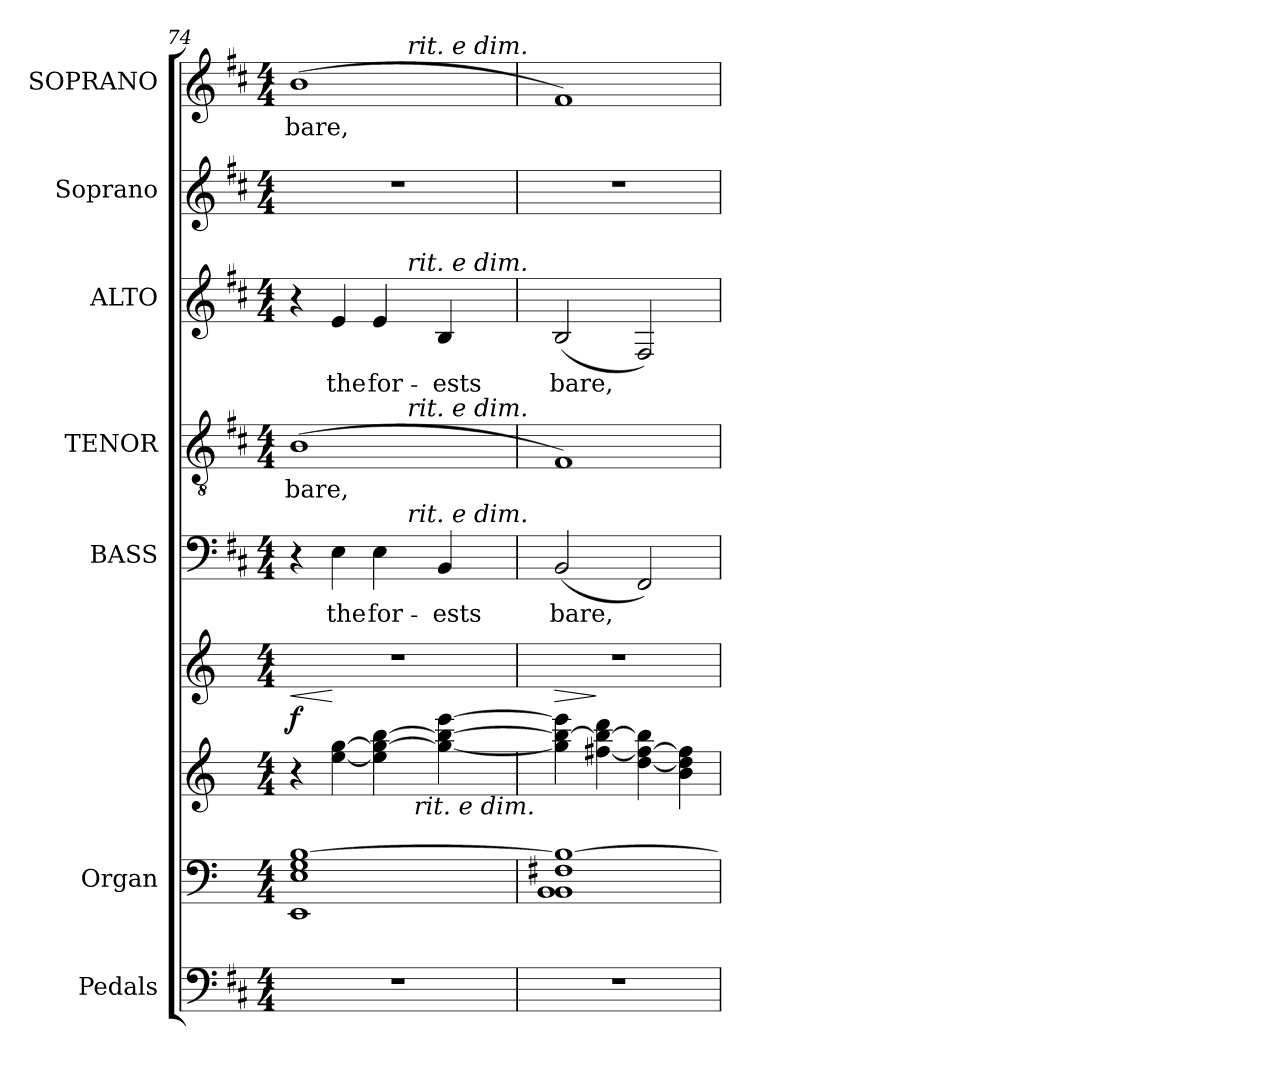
**kern	**kern	**kern	**kern	**dynam	**kern	**text	**kern	**text	**kern	**text	**kern	**kern	**text
*part7	*part6	*part6	*part6	*part6	*part5	*part5	*part4	*part4	*part3	*part3	*part2	*part1	*part1
*staff9	*staff8	*staff7	*staff6	*staff6/7/8	*staff5	*staff5	*staff4	*staff4	*staff3	*staff3	*staff2	*staff1	*staff1
*I"Pedals	*I"Organ	*	*	*	*I"BASS	*	*I"TENOR	*	*I"ALTO	*	*I"Soprano	*I"SOPRANO	*
*I'Ped.	*I'Org.	*	*	*	*I'B.	*	*I'T.	*	*I'A.	*	*I'S.	*I'S.	*
!!LO:LB:g=z
*clefF4	*clefF4	*clefG2	*clefG2	*	*clefF4	*	*clefGv2	*	*clefG2	*	*clefG2	*clefG2	*
*	*	*	*	*	*	*	*ITrd7c12	*	*	*	*	*	*
*k[f#c#]	*k[]	*k[]	*k[]	*	*k[f#c#]	*	*k[f#c#]	*	*k[f#c#]	*	*k[f#c#]	*k[f#c#]	*
*D:	*C:	*C:	*C:	*	*D:	*	*D:	*	*D:	*	*D:	*D:	*
*M4/4	*M4/4	*M4/4	*M4/4	*	*M4/4	*	*M4/4	*	*M4/4	*	*M4/4	*M4/4	*
=74	=74	=74	=74	=74	=74	=74	=74	=74	=74	=74	=74	=74	=74
*	*^	*	*	*	*	*	*	*	*	*	*	*	*
!	!	!	!	!	!LO:HP:b	!	!	!	!	!	!	!	!	!
!	!	!	!	!	!	!	!	!	!LO:LY:b:color=#000000	!	!	!	!	!
!	!	!	!	!	!	!	!	!	!	!	!	!	!	!LO:LY:b:color=#000000
*	*	*	*^	*	*	*^	*	*^	*	*^	*	*	*^	*
1r	1Ei 1Gi [1Bi	1EEi	4r	2ryy	1r	< f	4r	2ryy	.	(1BBi	2ryy	bare,	4r	2ryy	.	1r	(1bi	2ryy	bare,
!	!	!	!	!	!	!	!	!	!LO:LY:b:color=#000000	!	!	!	!	!	!	!	!	!	!
!	!	!	!	!	!	!	!	!	!	!	!	!	!	!	!LO:LY:b:color=#000000	!	!	!	!
.	.	.	[4eei\ [4ggi	.	.	[	4Ei\	.	the	.	.	.	4ei/	.	the	.	.	.	.
!	!	!	!	!	!	!	!	!	!LO:LY:b:color=#000000	!	!	!	!	!	!	!	!	!	!
!	!	!	!	!	!	!	!	!	!	!	!	!	!	!	!LO:LY:b:color=#000000	!	!	!	!
.	.	.	4eei\] 4ggi_ [4bbi	8ryy	.	.	4Ei\	8ryy	for-	.	8ryy	.	4ei/	8ryy	for-	.	.	8ryy	.
.	.	.	.	64.ryy	.	.	.	128ryy	.	.	128ryy	.	.	128ryy	.	.	.	128ryy	.
.	.	.	.	.	.	.	.	512.ryy	.	.	512.ryy	.	.	512.ryy	.	.	.	512.ryy	.
!	!	!	!	!	!	!	!	!	!	!	!	!	!	!	!	!	!	!LO:TX:a:i:t=rit. e dim.	!
!	!	!	!	!	!	!	!	!	!	!	!	!	!	!LO:TX:a:i:t=rit. e dim.	!	!	!	!	!
!	!	!	!	!	!	!	!	!	!	!	!LO:TX:a:i:t=rit. e dim.	!	!	!	!	!	!	!	!
!	!	!	!	!	!	!	!	!LO:TX:a:i:t=rit. e dim.	!	!	!	!	!	!	!	!	!	!	!
.	.	.	.	.	.	.	.	4ryy	.	.	4ryy	.	.	4ryy	.	.	.	4ryy	.
!	!	!	!	!LO:TX:b:i:t=rit. e dim.	!	!	!	!	!	!	!	!	!	!	!	!	!	!	!
.	.	.	.	4ryy	.	.	.	.	.	.	.	.	.	.	.	.	.	.	.
!	!	!	!	!	!	!	!	!	!LO:LY:b:color=#000000	!	!	!	!	!	!	!	!	!	!
!	!	!	!	!	!	!	!	!	!	!	!	!	!	!	!LO:LY:b:color=#000000	!	!	!	!
.	.	.	4ggi\_ 4bbi_ [4eeei	.	.	.	4BBi/	.	-ests	.	.	.	4Bi/	.	-ests	.	.	.	.
.	.	.	.	.	.	.	.	16ryy	.	.	16ryy	.	.	16ryy	.	.	.	16ryy	.
.	.	.	.	16ryy	.	.	.	.	.	.	.	.	.	.	.	.	.	.	.
.	.	.	.	.	.	.	.	32ryy	.	.	32ryy	.	.	32ryy	.	.	.	32ryy	.
.	.	.	.	32ryy	.	.	.	.	.	.	.	.	.	.	.	.	.	.	.
.	.	.	.	.	.	.	.	64ryy	.	.	64ryy	.	.	64ryy	.	.	.	64ryy	.
.	.	.	.	128ryy	.	.	.	.	.	.	.	.	.	.	.	.	.	.	.
.	.	.	.	.	.	.	.	256ryy	.	.	256ryy	.	.	256ryy	.	.	.	256ryy	.
.	.	.	.	.	.	.	.	1024ryy	.	.	1024ryy	.	.	1024ryy	.	.	.	1024ryy	.
=75	=75	=75	=75	=75	=75	=75	=75	=75	=75	=75	=75	=75	=75	=75	=75	=75	=75	=75	=75
!	!	!	!	!	!	!LO:HP:b	!	!	!	!	!	!	!	!	!	!	!	!	!
*	*	*	*	*	*	*	*v	*v	*	*	*	*	*v	*v	*	*	*v	*v	*
*	*	*	*v	*v	*	*	*	*	*v	*v	*	*	*	*	*	*
*	*	*	*^	*	*	*^	*	*^	*	*^	*	*	*^	*
!	!	!	!	!	!	!	!	!	!LO:LY:b:color=#000000	!	!	!	!	!	!	!	!	!	!
*	*	*	*	*	*	*	*v	*v	*	*	*	*	*v	*v	*	*	*v	*v	*
*	*	*	*v	*v	*	*	*	*	*v	*v	*	*	*	*	*	*
*	*	*	*^	*	*	*^	*	*^	*	*^	*	*	*^	*
!	!	!	!	!	!	!	!	!	!	!	!	!	!	!	!LO:LY:b:color=#000000	!	!	!	!
*	*	*	*	*	*	*	*v	*v	*	*	*	*	*v	*v	*	*	*v	*v	*
*	*	*	*v	*v	*	*	*	*	*v	*v	*	*	*	*	*	*
1r	1BBi 1F#i 1Bi_	1BBi	4ggi\] 4bbi_ 4eeei]	1r	>	(2BBi/	bare,	1FF#i)	.	(2Bi/	bare,	1r	1f#i)	.
.	.	.	[4ff#i\ 4bbi_ 4dddi	.	]	.	.	.	.	.	.	.	.	.
.	.	.	[4ddi\ 4ff#i_ 4bbi]	.	.	2FF#i/)	.	.	.	2F#i/)	.	.	.	.
.	.	.	4bi\ 4ddi] 4ff#i]	.	.	.	.	.	.	.	.	.	.	.
*	*v	*v	*	*	*	*	*	*	*	*	*	*	*	*
=	=	=	=	=	=	=	=	=	=	=	=	=	=
*-	*-	*-	*-	*-	*-	*-	*-	*-	*-	*-	*-	*-	*-
